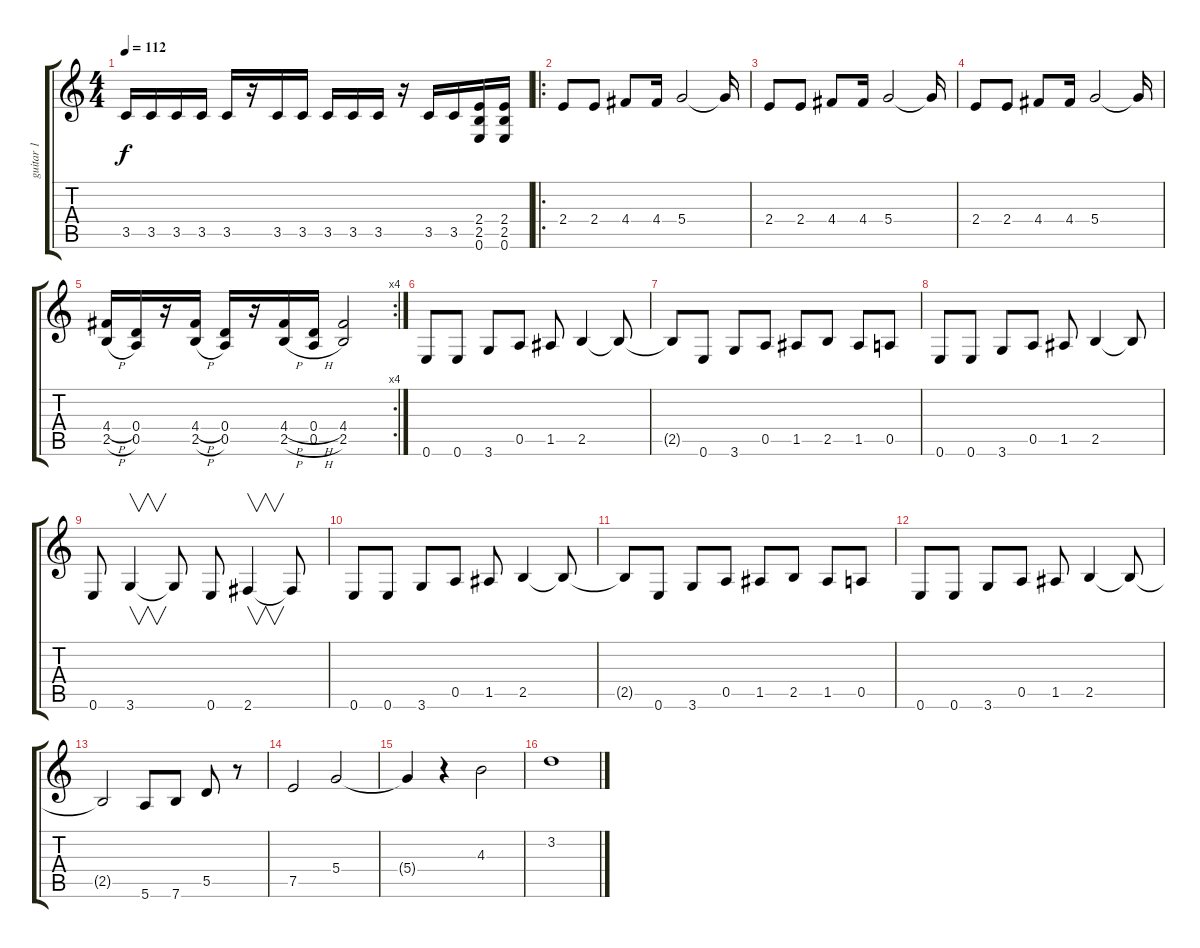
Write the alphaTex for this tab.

\track ("guitar 1" "guitar 1") {instrument overdrivenguitar}
\staff {score tabs}
\tuning (E4 B3 G3 D3 A2 E2) {hide}
\ts (4 4)
\tempo 112
\clef g2
\ks c
3.5.16{dy f} 3.5.16 3.5.16 3.5.16 3.5.16 r.16 3.5.16 3.5.16 3.5.16 3.5.16 3.5.16 r.16 3.5.16 3.5.16 (2.4 2.5 0.6).16 (2.4 2.5 0.6).16 |
\ro
2.4.8 2.4.8 4.4.8 4.4.16 5.4.2 5.4{t}.16 |
2.4.8 2.4.8 4.4.8 4.4.16 5.4.2 5.4{t}.16 |
2.4.8 2.4.8 4.4.8 4.4.16 5.4.2 5.4{t}.16 |
\rc 4
(4.4{h} 2.5{h}).16 (0.4 0.5).16 r.16 (4.4{h} 2.5{h}).16 (0.4 0.5).16 r.16 (4.4{h} 2.5{h}).16 (0.4{h} 0.5{h}).16 (4.4 2.5).2 |
0.6.8 0.6.8 3.6.8 0.5.8 1.5.8 2.5.4 2.5{t}.8 |
2.5{t}.8 0.6.8 3.6.8 0.5.8 1.5.8 2.5.8 1.5.8 0.5.8 |
0.6.8 0.6.8 3.6.8 0.5.8 1.5.8 2.5.4 2.5{t}.8 |
0.6.8 3.6.4{v} 3.6{t}.8 0.6.8 2.6.4{v} 2.6{t}.8 |
0.6.8 0.6.8 3.6.8 0.5.8 1.5.8 2.5.4 2.5{t}.8 |
2.5{t}.8 0.6.8 3.6.8 0.5.8 1.5.8 2.5.8 1.5.8 0.5.8 |
0.6.8 0.6.8 3.6.8 0.5.8 1.5.8 2.5.4 2.5{t}.8 |
2.5{t}.2 5.6.8 7.6.8 5.5.8 r.8 |
7.5.2 5.4.2 |
5.4{t}.4 r.4 4.3.2 |
3.2.1
